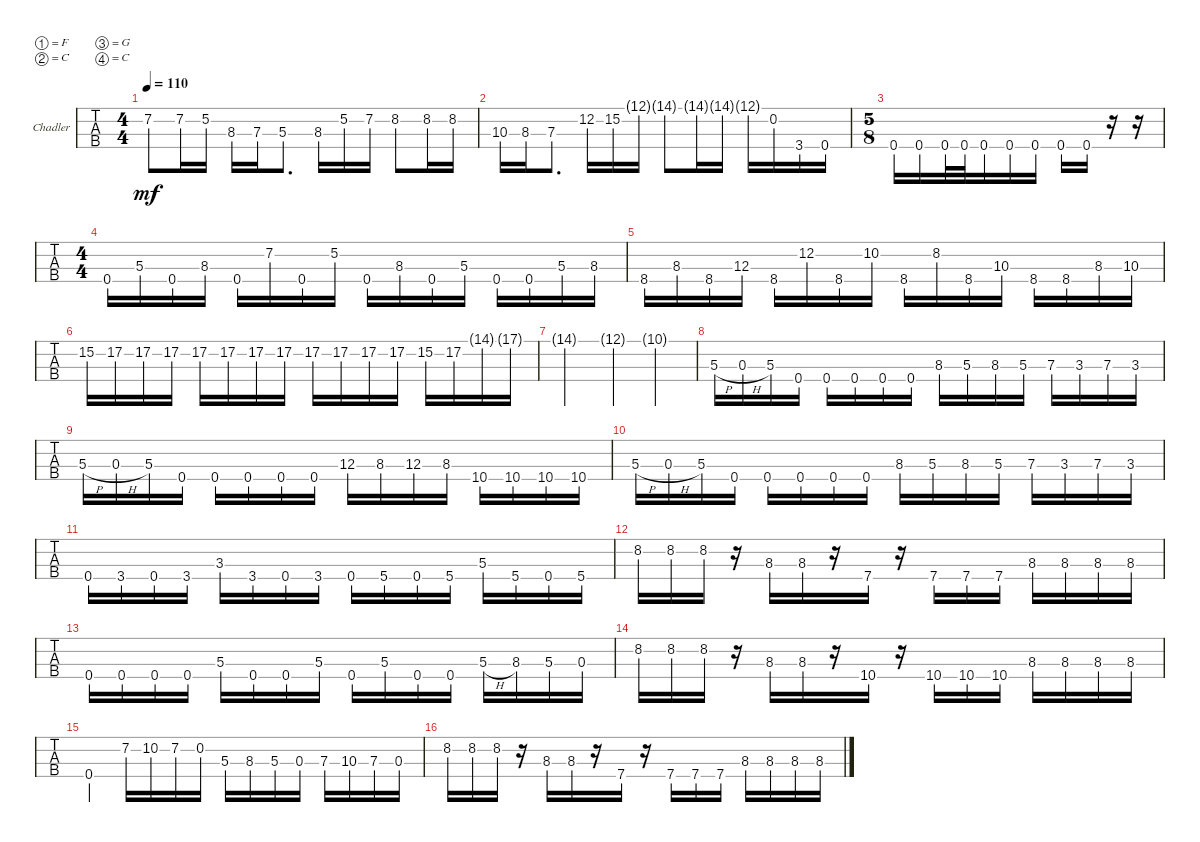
\defaultSystemsLayout 4
\bracketExtendMode groupsimilarinstruments
\firstSystemTrackNameOrientation horizontal
\otherSystemsTrackNameOrientation horizontal
\track ("Chad" "Chadler") {instrument electricbassfinger}
\staff {tabs}
\tuning (F2 C2 G1 C1)
\ts (4 4)
\tempo 110
\clef f4
\ks c
7.2.8{dy mf} 7.2.16 5.2.16 8.3.16 7.3.16 5.3.8{d} 8.3.16 5.2.16 7.2.16 8.2.8 8.2.16 8.2.16 |
10.3.16 8.3.16 7.3.8{d} 12.2.16 15.2.16 12.1{g}.16 14.1{g}.8 14.1{g}.16 14.1{g}.16 12.1{g}.16 0.2.16 3.4.16 0.4.16 |
\ts (5 8)
0.4.16 0.4.16 0.4.32 0.4.32 0.4.16 0.4.16 0.4.16 0.4.16 0.4.16 r.16 r.16 |
\ts (4 4)
0.4.16 5.3.16 0.4.16 8.3.16 0.4.16 7.2.16 0.4.16 5.2.16 0.4.16 8.3.16 0.4.16 5.3.16 0.4.16 0.4.16 5.3.16 8.3.16 |
8.4.16 8.3.16 8.4.16 12.3.16 8.4.16 12.2.16 8.4.16 10.2.16 8.4.16 8.2.16 8.4.16 10.3.16 8.4.16 8.4.16 8.3.16 10.3.16 |
\scale
0.503467 15.2.16 17.2.16 17.2.16 17.2.16 17.2.16 17.2.16 17.2.16 17.2.16 17.2.16 17.2.16 17.2.16 17.2.16 15.2.16 17.2.16 14.1{g}.16 17.1{g}.16 |
\scale
0.497502 14.1{g}.2 12.1{g}.4 10.1{g}.4 |
5.3{h}.16 0.3{h}.16 5.3.16 0.4.16 0.4.16 0.4.16 0.4.16 0.4.16 8.3.16 5.3.16 8.3.16 5.3.16 7.3.16 3.3.16 7.3.16 3.3.16 |
5.3{h}.16 0.3{h}.16 5.3.16 0.4.16 0.4.16 0.4.16 0.4.16 0.4.16 12.3.16 8.3.16 12.3.16 8.3.16 10.4.16 10.4.16 10.4.16 10.4.16 |
\scale
0.558733 5.3{h}.16 0.3{h}.16 5.3.16 0.4.16 0.4.16 0.4.16 0.4.16 0.4.16 8.3.16 5.3.16 8.3.16 5.3.16 7.3.16 3.3.16 7.3.16 3.3.16 |
\scale
0.440967 0.4.16 3.4.16 0.4.16 3.4.16 3.3.16 3.4.16 0.4.16 3.4.16 0.4.16 5.4.16 0.4.16 5.4.16 5.3.16 5.4.16 0.4.16 5.4.16 |
8.2.16 8.2.16 8.2.16 r.16 8.3.16 8.3.16 r.16 7.4.16 r.16 7.4.16 7.4.16 7.4.16 8.3.16 8.3.16 8.3.16 8.3.16 |
0.4.16 0.4.16 0.4.16 0.4.16 5.3.16 0.4.16 0.4.16 5.3.16 0.4.16 5.3.16 0.4.16 0.4.16 5.3{h}.16 8.3.16 5.3.16 0.3.16 |
8.2.16 8.2.16 8.2.16 r.16 8.3.16 8.3.16 r.16 10.4.16 r.16 10.4.16 10.4.16 10.4.16 8.3.16 8.3.16 8.3.16 8.3.16 |
0.4.4 7.2.16 10.2.16 7.2.16 0.2.16 5.3.16 8.3.16 5.3.16 0.3.16 7.3.16 10.3.16 7.3.16 0.3.16 |
8.2.16 8.2.16 8.2.16 r.16 8.3.16 8.3.16 r.16 7.4.16 r.16 7.4.16 7.4.16 7.4.16 8.3.16 8.3.16 8.3.16 8.3.16
